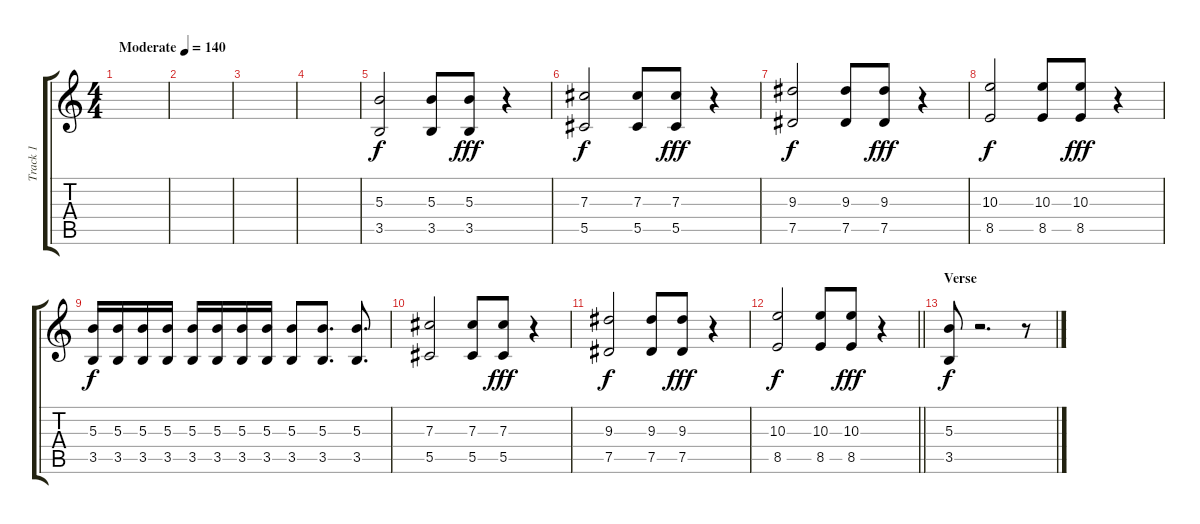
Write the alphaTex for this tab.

\track ("Track 1" "Track 1") {instrument distortionguitar}
\staff {score tabs}
\tuning (Eb4 Bb3 Gb3 Db3 Ab2 Db2) {hide}
\ts (4 4)
\tempo (140 "Moderate")
\clef g2
\ks c
|
|
|
|
(5.3 3.5).2 (5.3 3.5).8 (5.3 3.5).8{dy fff} r.4 |
(7.3 5.5).2{dy f} (7.3 5.5).8 (7.3 5.5).8{dy fff} r.4 |
(9.3 7.5).2{dy f} (9.3 7.5).8 (9.3 7.5).8{dy fff} r.4 |
(10.3 8.5).2{dy f} (10.3 8.5).8 (10.3 8.5).8{dy fff} r.4 |
(5.3 3.5).16{dy f} (5.3 3.5).16 (5.3 3.5).16 (5.3 3.5).16 (5.3 3.5).16 (5.3 3.5).16 (5.3 3.5).16 (5.3 3.5).16 (5.3 3.5).8 (5.3 3.5).8{d} (5.3 3.5).8{d} |
(7.3 5.5).2 (7.3 5.5).8 (7.3 5.5).8{dy fff} r.4 |
(9.3 7.5).2{dy f} (9.3 7.5).8 (9.3 7.5).8{dy fff} r.4 |
\barLineRight lightlight
(10.3 8.5).2{dy f} (10.3 8.5).8 (10.3 8.5).8{dy fff} r.4 |
\section ("" "Verse")
(5.3 3.5).8{dy f} r.2{d} r.8
